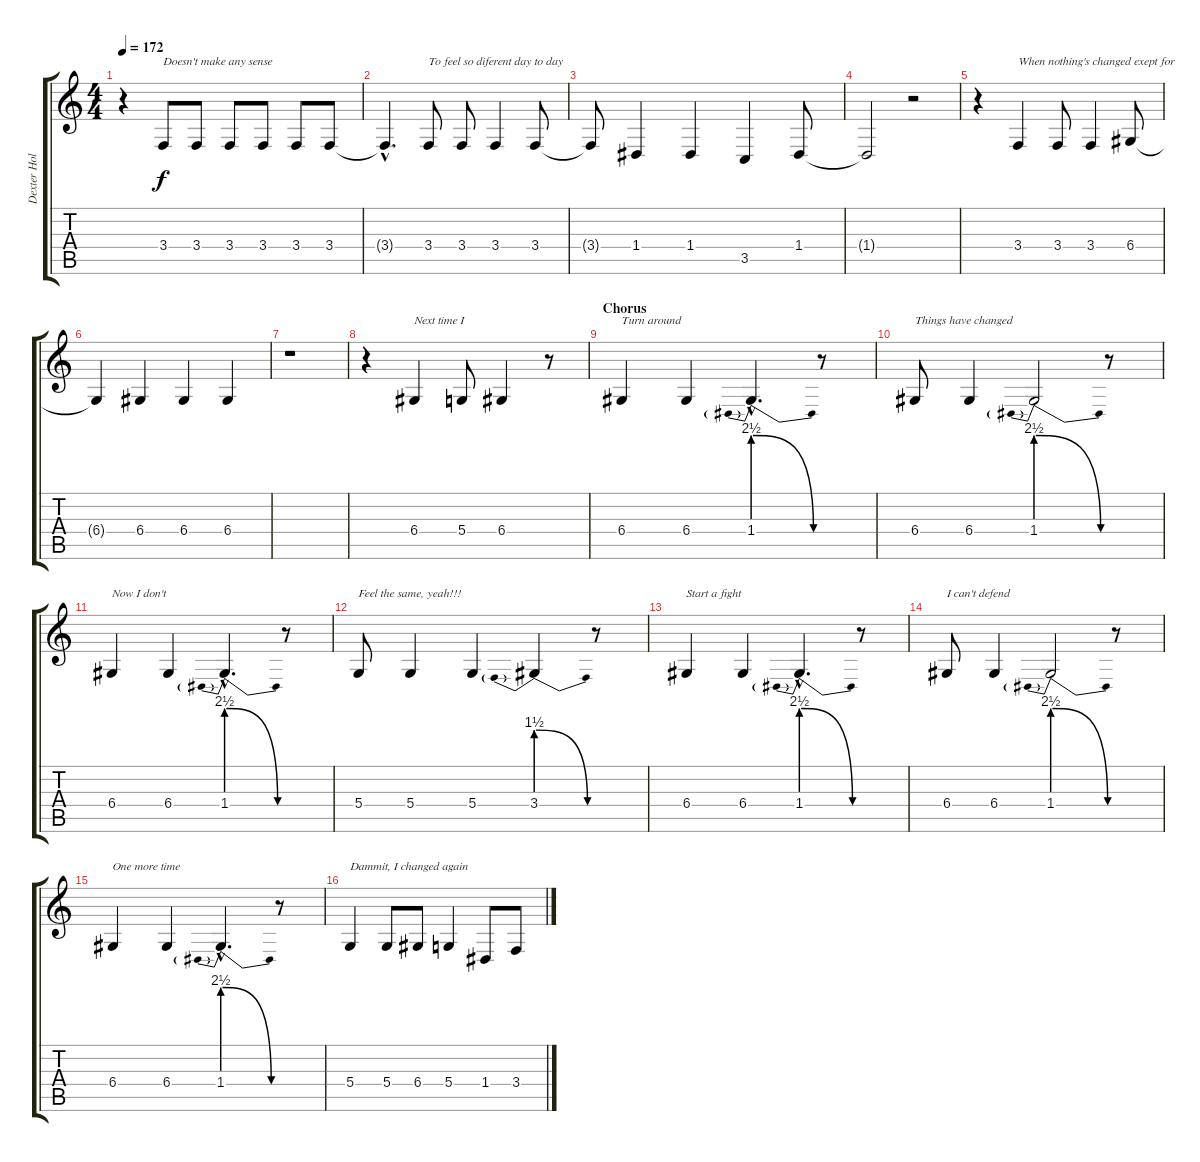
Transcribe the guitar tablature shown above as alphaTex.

\track ("Dexter Holland (Vocals)" "Dexter Hol") {instrument tenorsax}
\staff {score tabs}
\tuning (E4 B3 G3 D3 A2 E2) {hide}
\ts (4 4)
\tempo 172
\clef g2
\ks c
r.4{dy f} 3.4.8{txt "Doesn't make any sense"} 3.4.8 3.4.8 3.4.8 3.4.8 3.4.8 |
3.4{hac t}.4{d} 3.4.8{txt "To feel so diferent day to day"} 3.4.8 3.4.4 3.4.8 |
3.4{t}.8 1.4.4 1.4.4 3.5.4 1.4.8 |
1.4{t}.2 r.2 |
r.4 3.4.4{txt "When nothing's changed exept for"} 3.4.8 3.4.4 6.4.8 |
6.4{t}.4 6.4.4 6.4.4 6.4.4 |
r.1 |
r.4 6.4.4{txt "Next time I"} 5.4.8 6.4.4 r.8 |
\section ("" "Chorus")
6.4.4{txt "Turn around"} 6.4.4 1.4{be (prebendrelease 0 10 60 0) hac}.4{d} r.8 |
6.4.8{txt "Things have changed"} 6.4.4 1.4{be (prebendrelease 0 10 60 0)}.2 r.8 |
6.4.4{txt "Now I don't"} 6.4.4 1.4{be (prebendrelease 0 10 60 0) hac}.4{d} r.8 |
5.4.8{txt "Feel the same, yeah!!!"} 5.4.4 5.4.4 3.4{be (prebendrelease 0 6 60 0)}.4 r.8 |
6.4.4{txt "Start a fight"} 6.4.4 1.4{be (prebendrelease 0 10 60 0) hac}.4{d} r.8 |
6.4.8{txt "I can't defend"} 6.4.4 1.4{be (prebendrelease 0 10 60 0)}.2 r.8 |
6.4.4{txt "One more time"} 6.4.4 1.4{be (prebendrelease 0 10 60 0) hac}.4{d} r.8 |
5.4.4{txt "Dammit, I changed again"} 5.4.8 6.4.8 5.4.4 1.4.8 3.4.8
